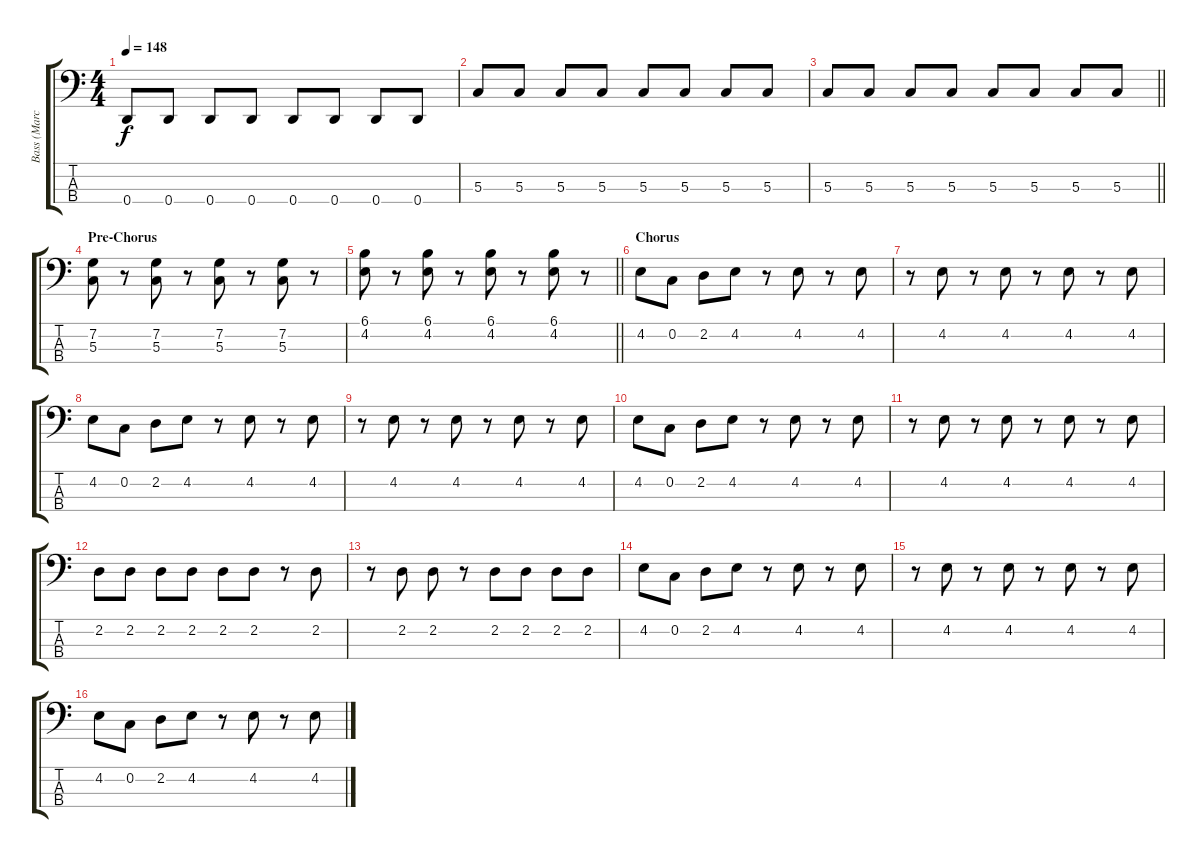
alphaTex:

\track ("Bass (Marco)" "Bass (Marc") {instrument electricbassfinger}
\staff {score tabs}
\tuning (F2 C2 G1 D1) {hide}
\ts (4 4)
\tempo 148
\clef f4
\ks c
0.4.8{dy f} 0.4.8 0.4.8 0.4.8 0.4.8 0.4.8 0.4.8 0.4.8 |
5.3.8 5.3.8 5.3.8 5.3.8 5.3.8 5.3.8 5.3.8 5.3.8 |
\barLineRight lightlight
5.3.8 5.3.8 5.3.8 5.3.8 5.3.8 5.3.8 5.3.8 5.3.8 |
\section ("" "Pre-Chorus")
(7.2 5.3).8 r.8 (7.2 5.3).8 r.8 (7.2 5.3).8 r.8 (7.2 5.3).8 r.8 |
\barLineRight lightlight
(6.1 4.2).8 r.8 (6.1 4.2).8 r.8 (6.1 4.2).8 r.8 (6.1 4.2).8 r.8 |
\section ("" "Chorus")
4.2.8 0.2.8 2.2.8 4.2.8 r.8 4.2.8 r.8 4.2.8 |
r.8 4.2.8 r.8 4.2.8 r.8 4.2.8 r.8 4.2.8 |
4.2.8 0.2.8 2.2.8 4.2.8 r.8 4.2.8 r.8 4.2.8 |
r.8 4.2.8 r.8 4.2.8 r.8 4.2.8 r.8 4.2.8 |
4.2.8 0.2.8 2.2.8 4.2.8 r.8 4.2.8 r.8 4.2.8 |
r.8 4.2.8 r.8 4.2.8 r.8 4.2.8 r.8 4.2.8 |
2.2.8 2.2.8 2.2.8 2.2.8 2.2.8 2.2.8 r.8 2.2.8 |
r.8 2.2.8 2.2.8 r.8 2.2.8 2.2.8 2.2.8 2.2.8 |
4.2.8 0.2.8 2.2.8 4.2.8 r.8 4.2.8 r.8 4.2.8 |
r.8 4.2.8 r.8 4.2.8 r.8 4.2.8 r.8 4.2.8 |
4.2.8 0.2.8 2.2.8 4.2.8 r.8 4.2.8 r.8 4.2.8
